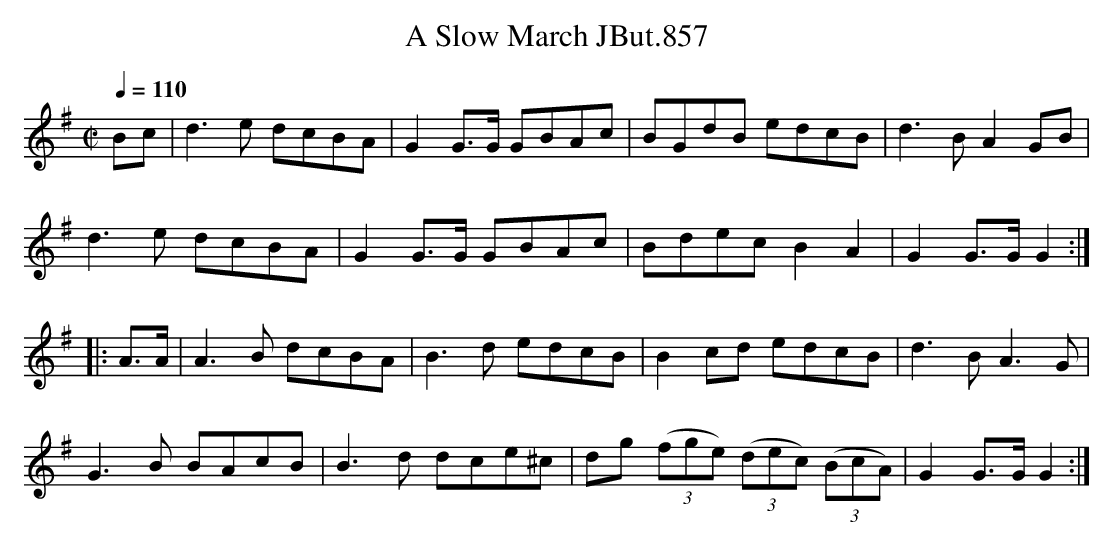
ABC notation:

X:1
T:Slow March JBut.857, A
Q:1/4=110
M:C|
L:1/8
K:G
Bc|d3e dcBA|G2 G>G GBAc|BGdB edcB|d3 B A2 GB|
d3e dcBA|G2 G>G GBAc|Bdec B2 A2|G2 G>G G2:|
|:A>A|A3 B dcBA|B3 d edcB|B2cd edcB|d3 B A3 G|
G3 B BAcB|B3 d dce^c|dg ((3fge) ((3dec) ((3BcA)|G2 G>G G2:|
